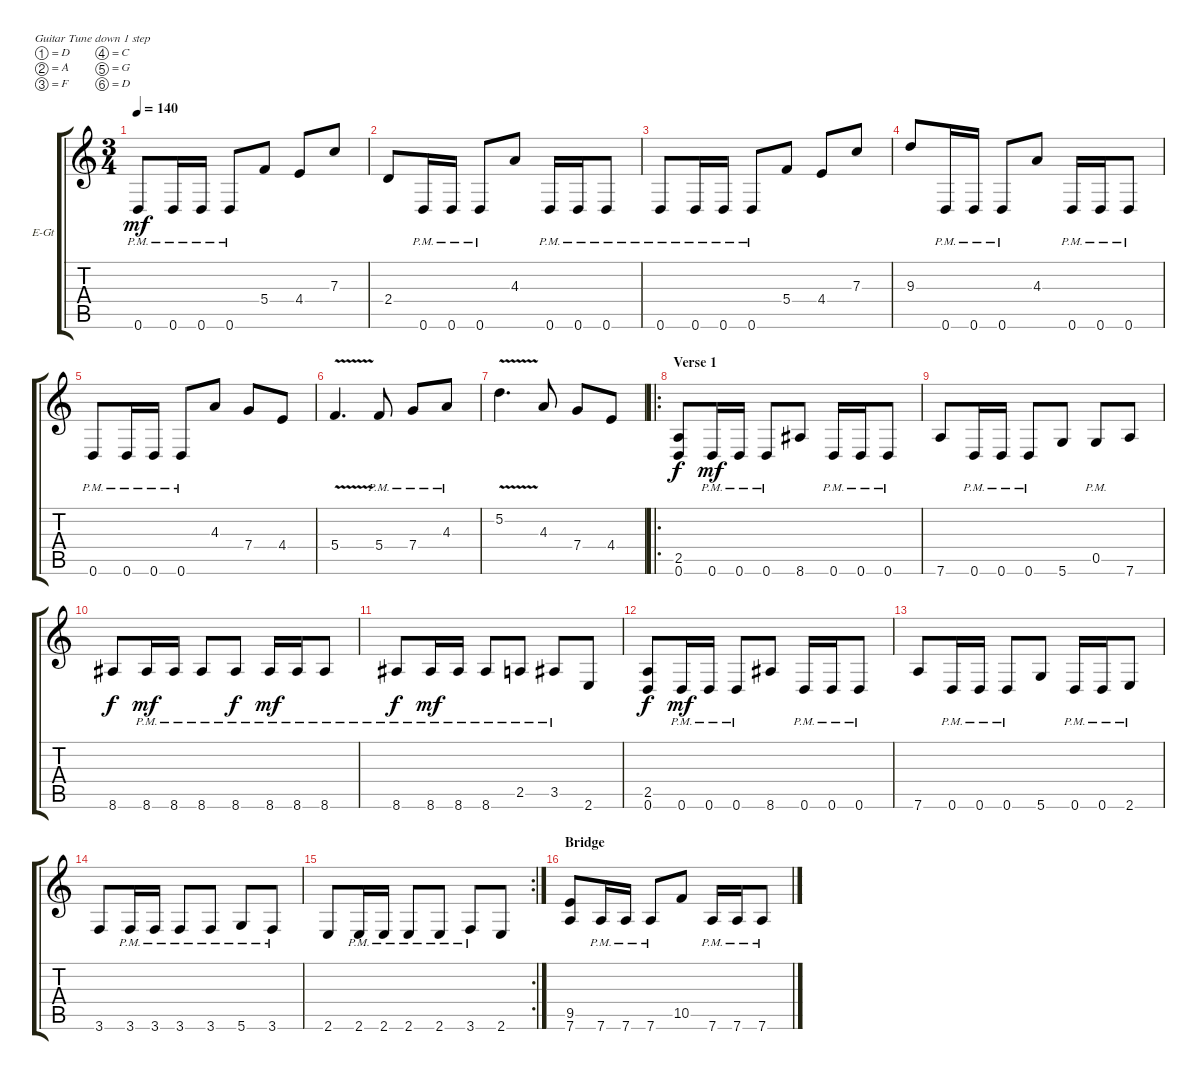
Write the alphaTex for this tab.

\defaultSystemsLayout 4
\bracketExtendMode groupsimilarinstruments
\firstSystemTrackNameOrientation horizontal
\otherSystemsTrackNameOrientation horizontal
\track ("Sami" "E-Gt") {instrument distortionguitar}
\staff {score tabs}
\tuning (D4 A3 F3 C3 G2 D2)
\ts (3 4)
\tempo 140
\clef g2
\ks c
0.6{pm}.8{dy mf beam merge} 0.6{pm}.16{beam merge} 0.6{pm}.16 0.6{pm}.8 5.4.8 4.4.8 7.3.8 |
2.4.8 0.6{pm}.16 0.6{pm}.16 0.6{pm}.8 4.3.8 0.6{pm}.16 0.6{pm}.16 0.6{pm}.8 |
0.6{pm}.8{beam merge} 0.6{pm}.16{beam merge} 0.6{pm}.16 0.6{pm}.8 5.4.8 4.4.8 7.3.8 |
9.3.8 0.6{pm}.16 0.6{pm}.16 0.6{pm}.8 4.3.8 0.6{pm}.16 0.6{pm}.16 0.6{pm}.8 |
0.6{pm}.8{beam merge} 0.6{pm}.16{beam merge} 0.6{pm}.16 0.6{pm}.8 4.3.8 7.4.8 4.4.8 |
5.4{v}.4{d} 5.4{pm}.8 7.4{pm}.8 4.3{pm}.8 |
5.2{v}.4{d} 4.3.8 7.4.8 4.4.8 |
\ro
\section ("" "Verse 1")
(0.6 2.5).8{dy f} 0.6{pm}.16{dy mf} 0.6{pm}.16 0.6{pm}.8 8.6.8 0.6{pm}.16 0.6{pm}.16 0.6{pm}.8 |
7.6.8 0.6{pm}.16 0.6{pm}.16 0.6{pm}.8 5.6.8 0.5{pm}.8 7.6.8 |
8.6.8{dy f} 8.6{pm}.16{dy mf} 8.6{pm}.16 8.6{pm}.8 8.6{pm}.8{dy f} 8.6{pm}.16{dy mf} 8.6{pm}.16 8.6{pm}.8 |
8.6{pm}.8{dy f} 8.6{pm}.16{dy mf} 8.6{pm}.16 8.6{pm}.8 2.5{pm}.8 3.5{pm}.8 2.6.8 |
(0.6 2.5).8{dy f} 0.6{pm}.16{dy mf} 0.6{pm}.16 0.6{pm}.8 8.6.8 0.6{pm}.16 0.6{pm}.16 0.6{pm}.8 |
7.6.8 0.6{pm}.16 0.6{pm}.16 0.6{pm}.8 5.6.8 0.6{pm}.16 0.6{pm}.16 2.6{pm}.8 |
3.6.8 3.6{pm}.16 3.6{pm}.16 3.6{pm}.8 3.6{pm}.8 5.6{pm}.8 3.6{pm}.8 |
\rc 2
2.6.8 2.6{pm}.16 2.6{pm}.16 2.6{pm}.8 2.6{pm}.8 3.6{pm}.8 2.6.8 |
\section ("" "Bridge")
(7.6 9.5).8 7.6{pm}.16 7.6{pm}.16 7.6{pm}.8 10.5.8 7.6{pm}.16 7.6{pm}.16 7.6{pm}.8
